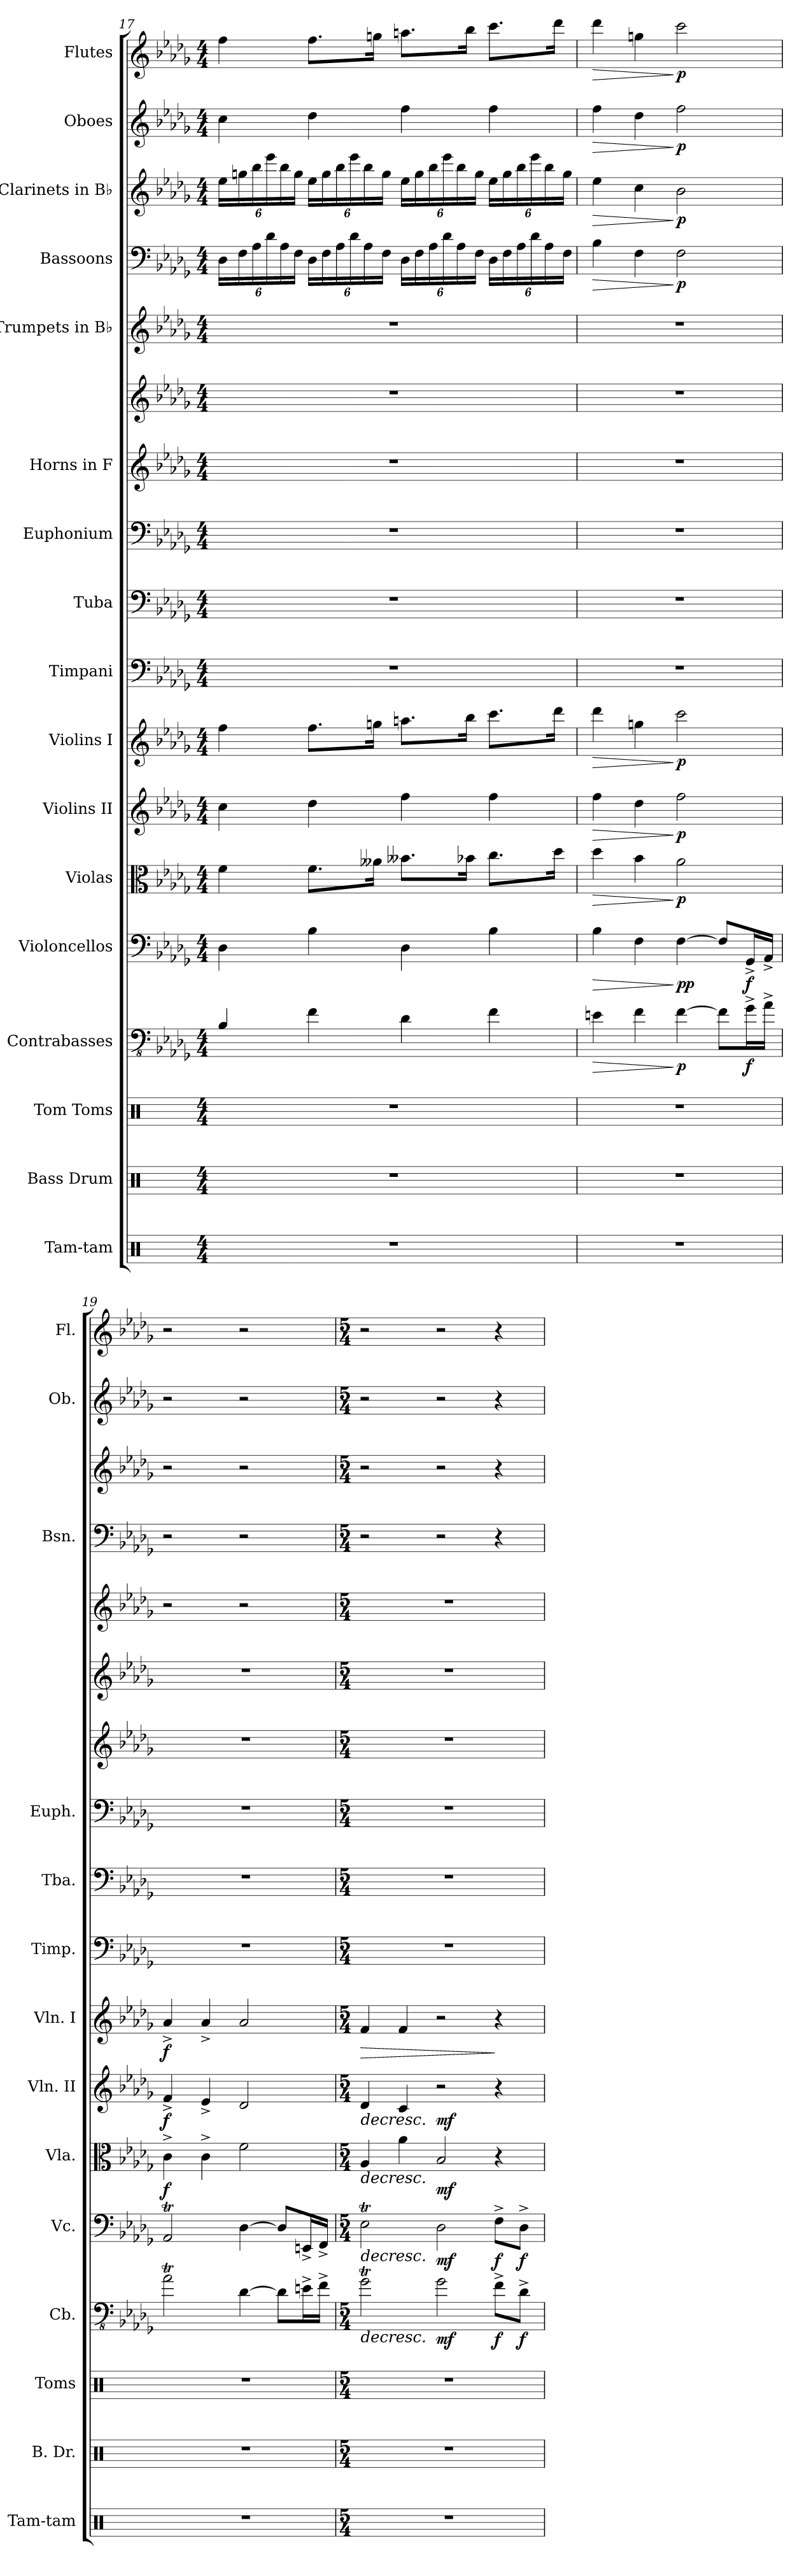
**kern	**kern	**kern	**kern	**dynam	**kern	**dynam	**kern	**dynam	**kern	**dynam	**kern	**dynam	**kern	**kern	**kern	**kern	**kern	**kern	**kern	**dynam	**kern	**dynam	**kern	**dynam	**kern	**dynam
*part17	*part16	*part15	*part14	*part14	*part13	*part13	*part12	*part12	*part11	*part11	*part10	*part10	*part9	*part8	*part7	*part6	*part6	*part5	*part4	*part4	*part3	*part3	*part2	*part2	*part1	*part1
*staff18	*staff17	*staff16	*staff15	*staff15	*staff14	*staff14	*staff13	*staff13	*staff12	*staff12	*staff11	*staff11	*staff10	*staff9	*staff8	*staff7	*staff6	*staff5	*staff4	*staff4	*staff3	*staff3	*staff2	*staff2	*staff1	*staff1
*I"Tam-tam	*I"Bass Drum	*I"Tom Toms	*I"Contrabasses	*	*I"Violoncellos	*	*I"Violas	*	*I"Violins II	*	*I"Violins I	*	*I"Timpani	*I"Tuba	*I"Euphonium	*I"Horns in F	*	*I"Trumpets in B♭	*I"Bassoons	*	*I"Clarinets in B♭	*	*I"Oboes	*	*I"Flutes	*
*I'Tam-tam	*I'B. Dr.	*I'Toms	*I'Cb.	*	*I'Vc.	*	*I'Vla.	*	*I'Vln. II	*	*I'Vln. I	*	*I'Timp.	*I'Tba.	*I'Euph.	*	*	*	*I'Bsn.	*	*	*	*I'Ob.	*	*I'Fl.	*
!!LO:PB:g=z
*clefX	*clefX	*clefX	*clefFv4	*	*clefF4	*	*clefC3	*	*clefG2	*	*clefG2	*	*clefF4	*clefF4	*clefF4	*clefG2	*clefG2	*clefG2	*clefF4	*	*clefG2	*	*clefG2	*	*clefG2	*
*	*	*	*ITrd7c12	*	*	*	*	*	*	*	*	*	*	*	*	*ITrd4c7	*ITrd4c7	*ITrd1c2	*	*	*ITrd1c2	*	*	*	*	*
*k[]	*k[]	*k[]	*k[b-e-a-d-g-]	*	*k[b-e-a-d-g-]	*	*k[b-e-a-d-g-]	*	*k[b-e-a-d-g-]	*	*k[b-e-a-d-g-]	*	*k[b-e-a-d-g-]	*k[b-e-a-d-g-]	*k[b-e-a-d-g-]	*k[b-e-a-d-g-c-]	*k[b-e-a-d-g-c-]	*k[b-e-a-d-g-c-f-]	*k[b-e-a-d-g-]	*	*k[b-e-a-d-g-c-f-]	*	*k[b-e-a-d-g-]	*	*k[b-e-a-d-g-]	*
*M4/4	*M4/4	*M4/4	*M4/4	*	*M4/4	*	*M4/4	*	*M4/4	*	*M4/4	*	*M4/4	*M4/4	*M4/4	*M4/4	*M4/4	*M4/4	*M4/4	*	*M4/4	*	*M4/4	*	*M4/4	*
*	*	*	*	*	*	*	*	*	*	*	*	*	*	*	*	*	*	*	*Xbrackettup	*	*Xbrackettup	*	*	*	*	*
=17	=17	=17	=17	=17	=17	=17	=17	=17	=17	=17	=17	=17	=17	=17	=17	=17	=17	=17	=17	=17	=17	=17	=17	=17	=17	=17
1r	1r	1r	4BBB-/	.	4D-\	.	4f\	.	4cc\	.	4ff\	.	1r	1r	1r	1r	1r	1r	24D-\LL	.	24dd-\LL	.	4cc\	.	4ff\	.
.	.	.	.	.	.	.	.	.	.	.	.	.	.	.	.	.	.	.	24F\	.	24ffn\	.	.	.	.	.
.	.	.	.	.	.	.	.	.	.	.	.	.	.	.	.	.	.	.	24A-\	.	24aa-\	.	.	.	.	.
.	.	.	.	.	.	.	.	.	.	.	.	.	.	.	.	.	.	.	24d-\	.	24ddd-\	.	.	.	.	.
.	.	.	.	.	.	.	.	.	.	.	.	.	.	.	.	.	.	.	24A-\	.	24aa-\	.	.	.	.	.
.	.	.	.	.	.	.	.	.	.	.	.	.	.	.	.	.	.	.	24F\JJ	.	24ff\JJ	.	.	.	.	.
.	.	.	4FF\	.	4B-\	.	8.f\L	.	4dd-\	.	8.ff\L	.	.	.	.	.	.	.	24D-\LL	.	24dd-\LL	.	4dd-\	.	8.ff\L	.
.	.	.	.	.	.	.	.	.	.	.	.	.	.	.	.	.	.	.	24F\	.	24ff\	.	.	.	.	.
.	.	.	.	.	.	.	.	.	.	.	.	.	.	.	.	.	.	.	24A-\	.	24aa-\	.	.	.	.	.
.	.	.	.	.	.	.	.	.	.	.	.	.	.	.	.	.	.	.	24d-\	.	24ddd-\	.	.	.	.	.
.	.	.	.	.	.	.	.	.	.	.	.	.	.	.	.	.	.	.	24A-\	.	24aa-\	.	.	.	.	.
.	.	.	.	.	.	.	16a--X\Jk	.	.	.	16ggn\Jk	.	.	.	.	.	.	.	.	.	.	.	.	.	16ggn\Jk	.
.	.	.	.	.	.	.	.	.	.	.	.	.	.	.	.	.	.	.	24F\JJ	.	24ff\JJ	.	.	.	.	.
.	.	.	4DD-\	.	4D-\	.	8.b--X\L	.	4ff\	.	8.aan\L	.	.	.	.	.	.	.	24D-\LL	.	24dd-\LL	.	4ff\	.	8.aan\L	.
.	.	.	.	.	.	.	.	.	.	.	.	.	.	.	.	.	.	.	24F\	.	24ff\	.	.	.	.	.
.	.	.	.	.	.	.	.	.	.	.	.	.	.	.	.	.	.	.	24A-\	.	24aa-\	.	.	.	.	.
.	.	.	.	.	.	.	.	.	.	.	.	.	.	.	.	.	.	.	24d-\	.	24ddd-\	.	.	.	.	.
.	.	.	.	.	.	.	.	.	.	.	.	.	.	.	.	.	.	.	24A-\	.	24aa-\	.	.	.	.	.
.	.	.	.	.	.	.	16b-X\Jk	.	.	.	16bb-\Jk	.	.	.	.	.	.	.	.	.	.	.	.	.	16bb-\Jk	.
.	.	.	.	.	.	.	.	.	.	.	.	.	.	.	.	.	.	.	24F\JJ	.	24ff\JJ	.	.	.	.	.
.	.	.	4FF\	.	4B-\	.	8.cc\L	.	4ff\	.	8.ccc\L	.	.	.	.	.	.	.	24D-\LL	.	24dd-\LL	.	4ff\	.	8.ccc\L	.
.	.	.	.	.	.	.	.	.	.	.	.	.	.	.	.	.	.	.	24F\	.	24ff\	.	.	.	.	.
.	.	.	.	.	.	.	.	.	.	.	.	.	.	.	.	.	.	.	24A-\	.	24aa-\	.	.	.	.	.
.	.	.	.	.	.	.	.	.	.	.	.	.	.	.	.	.	.	.	24d-\	.	24ddd-\	.	.	.	.	.
.	.	.	.	.	.	.	.	.	.	.	.	.	.	.	.	.	.	.	24A-\	.	24aa-\	.	.	.	.	.
.	.	.	.	.	.	.	16dd-\Jk	.	.	.	16ddd-\Jk	.	.	.	.	.	.	.	.	.	.	.	.	.	16ddd-\Jk	.
.	.	.	.	.	.	.	.	.	.	.	.	.	.	.	.	.	.	.	24F\JJ	.	24ff\JJ	.	.	.	.	.
=18	=18	=18	=18	=18	=18	=18	=18	=18	=18	=18	=18	=18	=18	=18	=18	=18	=18	=18	=18	=18	=18	=18	=18	=18	=18	=18
!	!	!	!	!LO:HP:b	!	!LO:HP:b	!	!LO:HP:b	!	!LO:HP:b	!	!LO:HP:b	!	!	!	!	!	!	!	!LO:HP:b	!	!LO:HP:b	!	!LO:HP:b	!	!LO:HP:b
1r	1r	1r	4EEn\	>	4B-\	>	4dd-\	>	4ff\	>	4ddd-\	>	1r	1r	1r	1r	1r	1r	4B-\	>	4dd-\	>	4ff\	>	4ddd-\	>
.	.	.	4FF\	.	4F\	.	4b-\	.	4dd-\	.	4ggn\	.	.	.	.	.	.	.	4F\	.	4b-\	.	4dd-\	.	4ggn\	.
!	!	!	!	!LO:DY:n=1:b	!	!LO:DY:n=1:b	!	!	!	!	!	!	!	!	!	!	!	!	!	!	!	!	!	!	!	!
!	!	!	!	!	!	!LO:DY:n=2:b	!	!LO:DY:n=1:b	!	!LO:DY:n=1:b	!	!LO:DY:n=1:b	!	!	!	!	!	!	!	!LO:DY:n=1:b	!	!LO:DY:n=1:b	!	!LO:DY:n=1:b	!	!LO:DY:n=1:b
.	.	.	[4FF\	] p	[4F\	] p p	2a-\	] p	2ff\	] p	2ccc\	] p	.	.	.	.	.	.	2F\	] p	2a-\	] p	2ff\	] p	2ccc\	] p
.	.	.	8FF\L]	.	8F/L]	.	.	.	.	.	.	.	.	.	.	.	.	.	.	.	.	.	.	.	.	.
!	!	!	!	!LO:DY:n=2:b	!	!LO:DY:n=3:b	!	!	!	!	!	!	!	!	!	!	!	!	!	!	!	!	!	!	!	!
.	.	.	16GG-^\L	f	16GG-^/L	f	.	.	.	.	.	.	.	.	.	.	.	.	.	.	.	.	.	.	.	.
.	.	.	16AA-^\JJ	.	16AA-^/JJ	.	.	.	.	.	.	.	.	.	.	.	.	.	.	.	.	.	.	.	.	.
!!LO:PB:g=z
=19	=19	=19	=19	=19	=19	=19	=19	=19	=19	=19	=19	=19	=19	=19	=19	=19	=19	=19	=19	=19	=19	=19	=19	=19	=19	=19
!	!	!	!	!	!	!	!	!LO:DY:b	!	!LO:DY:b	!	!LO:DY:b	!	!	!	!	!	!	!	!	!	!	!	!	!	!
1r	1r	1r	2AA-T\	.	2AA-T/	.	4c^\	f	4f^/	f	4a-^/	f	1r	1r	1r	1r	1r	2r	2r	.	2r	.	2r	.	2r	.
.	.	.	.	.	.	.	4c^\	.	4e-^/	.	4a-^/	.	.	.	.	.	.	.	.	.	.	.	.	.	.	.
.	.	.	[4DD-\	.	[4D-\	.	2f\	.	2d-/	.	2a-/	.	.	.	.	.	.	2r	2r	.	2r	.	2r	.	2r	.
.	.	.	8DD-\L]	.	8D-/L]	.	.	.	.	.	.	.	.	.	.	.	.	.	.	.	.	.	.	.	.	.
.	.	.	16EEn^\L	.	16EEn^/L	.	.	.	.	.	.	.	.	.	.	.	.	.	.	.	.	.	.	.	.	.
.	.	.	16FF^\JJ	.	16FF^/JJ	.	.	.	.	.	.	.	.	.	.	.	.	.	.	.	.	.	.	.	.	.
=20	=20	=20	=20	=20	=20	=20	=20	=20	=20	=20	=20	=20	=20	=20	=20	=20	=20	=20	=20	=20	=20	=20	=20	=20	=20	=20
*M5/4	*M5/4	*M5/4	*M5/4	*	*M5/4	*	*M5/4	*	*M5/4	*	*M5/4	*	*M5/4	*M5/4	*M5/4	*M5/4	*M5/4	*M5/4	*M5/4	*	*M5/4	*	*M5/4	*	*M5/4	*
!	!	!	!	!LO:HP:b	!	!LO:HP:b	!	!LO:HP:b	!	!LO:HP:b	!	!LO:HP:b	!	!	!	!	!	!	!	!	!	!	!	!	!	!
4%5r	4%5r	4%5r	2GG-T\	>	2E-T\	>	4A-/	>	4d-/	>	4f/	>	4%5r	4%5r	4%5r	4%5r	4%5r	4%5r	2r	.	2r	.	2r	.	2r	.
.	.	.	.	.	.	.	4a-\	.	4c/	.	4f/	.	.	.	.	.	.	.	.	.	.	.	.	.	.	.
!	!	!	!	!LO:DY:b	!	!LO:DY:b	!	!LO:DY:b	!	!LO:DY:b	!	!	!	!	!	!	!	!	!	!	!	!	!	!	!	!
.	.	.	2GG-\	mf	2D-\	mf	2B-/	mf	2r	mf	2r	.	.	.	.	.	.	.	2r	.	2r	.	2r	.	2r	.
!	!	!	!	!LO:DY:n=1:b	!	!LO:DY:n=1:b	!	!	!	!	!	!	!	!	!	!	!	!	!	!	!	!	!	!	!	!
.	.	.	8FF^\L	] f	8F^\L	] f	4r	]	4r	]	4r	]	.	.	.	.	.	.	4r	.	4r	.	4r	.	4r	.
!	!	!	!	!LO:DY:n=2:b	!	!LO:DY:n=2:b	!	!	!	!	!	!	!	!	!	!	!	!	!	!	!	!	!	!	!	!
.	.	.	8DD-^\J	f	8D-^\J	f	.	.	.	.	.	.	.	.	.	.	.	.	.	.	.	.	.	.	.	.
=	=	=	=	=	=	=	=	=	=	=	=	=	=	=	=	=	=	=	=	=	=	=	=	=	=	=
*-	*-	*-	*-	*-	*-	*-	*-	*-	*-	*-	*-	*-	*-	*-	*-	*-	*-	*-	*-	*-	*-	*-	*-	*-	*-	*-
